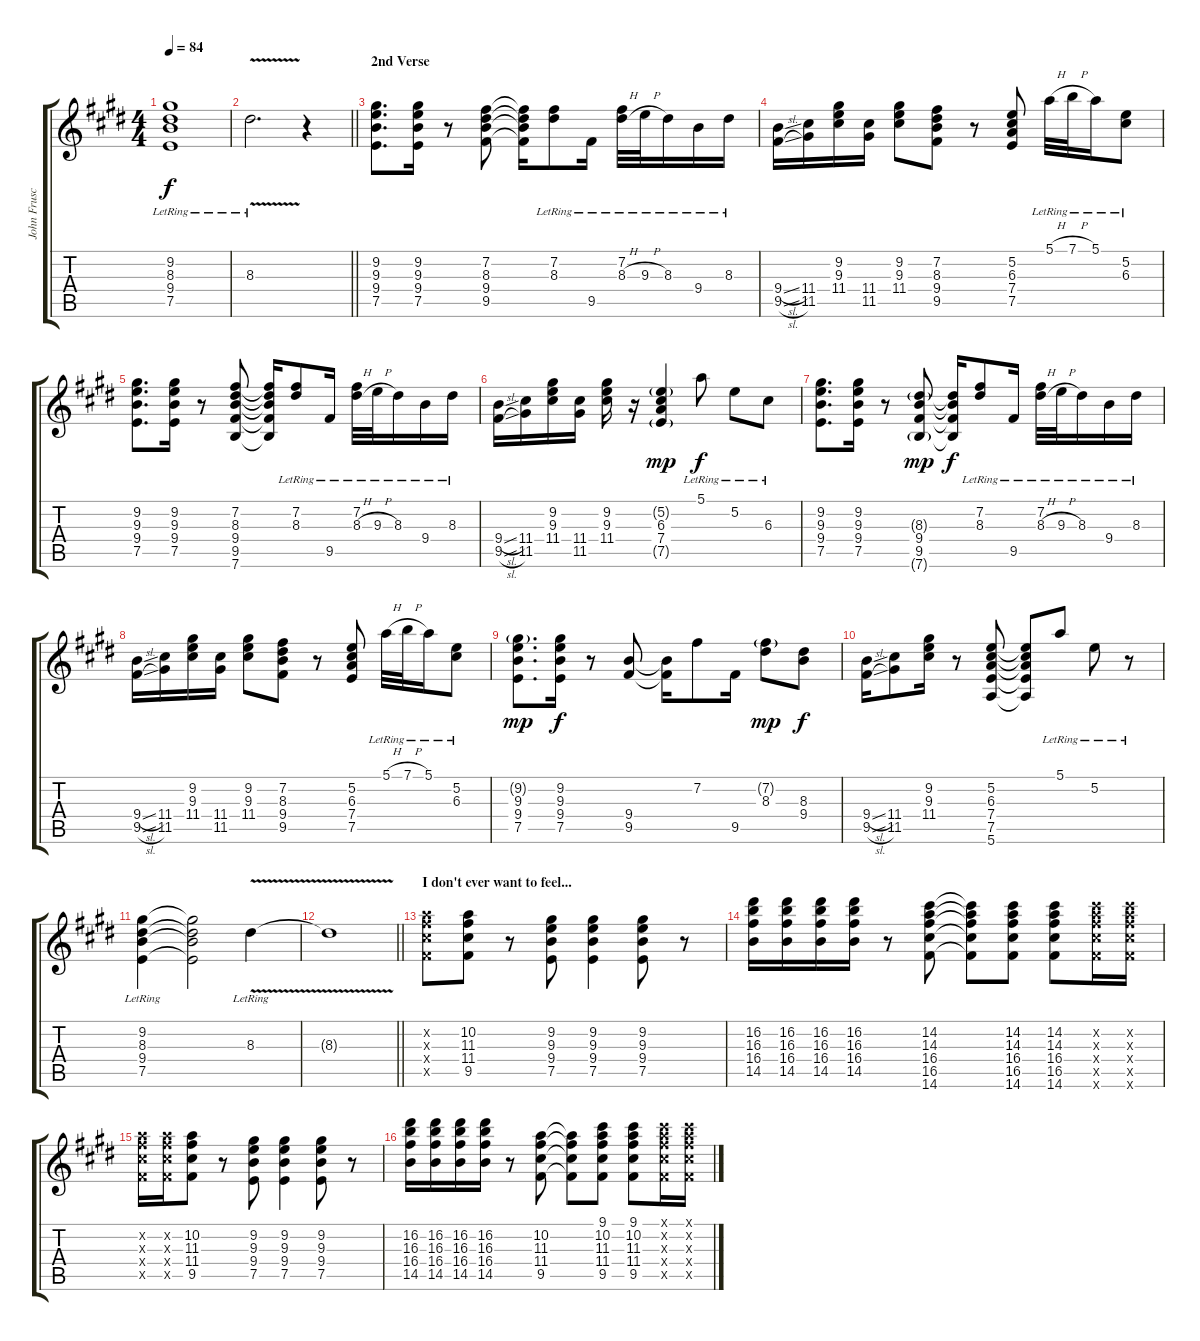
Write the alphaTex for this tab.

\track ("John Frusciante" "John Frusc") {instrument electricguitarclean}
\staff {score tabs}
\tuning (E4 B3 G3 D3 A2 E2) {hide}
\ts (4 4)
\tempo 84
\clef g2
\ks c#minor
(9.2{lr} 8.3{lr} 9.4{lr} 7.5{lr}).1{dy f} |
\barLineRight lightlight
8.3{v lr}.2{d} r.4 |
\section ("" "2nd Verse")
(9.2 9.3 9.4 7.5).8{d} (9.2 9.3 9.4 7.5).16 r.8 (7.2 8.3 9.4 9.5).8 (7.2{t} 8.3{t} 9.4{t} 9.5{t}).16 (7.2{lr} 8.3{lr}).8 9.5{lr}.16 (7.2{lr} 8.3{h lr}).32 9.3{h lr}.32 8.3{lr}.16 9.4{lr}.16 8.3{lr}.16 |
\ks e
(9.4{sl} 9.5{sl}).16 (11.4 11.5).16 (9.2 9.3 11.4).16 (11.4 11.5).16 (9.2 9.3 11.4).8 (7.2 8.3 9.4 9.5).8 r.8 (5.2 6.3 7.4 7.5).8 5.1{h lr}.32 7.1{h lr}.32 5.1{lr}.16 (5.2{lr} 6.3{lr}).8 |
\ks c#minor
(9.2 9.3 9.4 7.5).8{d} (9.2 9.3 9.4 7.5).16 r.8 (7.2 8.3 9.4 9.5 7.6).8 (7.2{t} 8.3{t} 9.4{t} 9.5{t} 7.6{t}).16 (7.2{lr} 8.3{lr}).8 9.5{lr}.16 (7.2{lr} 8.3{h lr}).32 9.3{h lr}.32 8.3{lr}.16 9.4{lr}.16 8.3{lr}.16 |
\ks e
(9.4{sl} 9.5{sl}).16 (11.4 11.5).16 (9.2 9.3 11.4).16 (11.4 11.5).16 (9.2 9.3 11.4).16 r.16 (5.2{g} 6.3 7.4 7.5{g}).4{dy mp} 5.1{lr}.8{dy f} 5.2{lr}.8 6.3{lr}.8 |
\ks c#minor
(9.2 9.3 9.4 7.5).8{d} (9.2 9.3 9.4 7.5).16 r.8 (8.3{g} 9.4 9.5 7.6{g}).8{dy mp} (8.3{t} 9.4{t} 9.5{t} 7.6{t}).16{dy f} (7.2{lr} 8.3{lr}).8 9.5{lr}.16 (7.2{lr} 8.3{h lr}).32 9.3{h lr}.32 8.3{lr}.16 9.4{lr}.16 8.3{lr}.16 |
\ks e
(9.4{sl} 9.5{sl}).16 (11.4 11.5).16 (9.2 9.3 11.4).16 (11.4 11.5).16 (9.2 9.3 11.4).8 (7.2 8.3 9.4 9.5).8 r.8 (5.2 6.3 7.4 7.5).8 5.1{h lr}.32 7.1{h lr}.32 5.1{lr}.16 (5.2{lr} 6.3{lr}).8 |
\ks c#minor
(9.2{g} 9.3 9.4 7.5).8{d dy mp} (9.2 9.3 9.4 7.5).16{dy f} r.8 (9.4 9.5).8 (9.4{t} 9.5{t}).16 7.2.8 9.5.16 (7.2{g} 8.3).8{dy mp} (8.3 9.4).8{dy f} |
(9.4{sl} 9.5{sl}).16 (11.4 11.5).8 (9.2 9.3 11.4).16 r.8 (5.2 6.3 7.4 7.5 5.6).8 (5.2{t} 6.3{t} 7.4{t} 7.5{t} 5.6{t}).8 5.1{lr}.8 5.2{lr}.8 r.8 |
\ks e
(9.2{lr} 8.3{lr} 9.4{lr} 7.5{lr}).4 (9.2{t} 8.3{t} 9.4{t} 7.5{t}).2 8.3{v lr}.4 |
\barLineRight lightlight
\ks c#minor
8.3{v t}.1 |
\section ("" "I don't ever want to feel...")
(10.2{x} 11.3{x} 11.4{x} 9.5{x}).8 (10.2 11.3 11.4 9.5).8 r.8 (9.2 9.3 9.4 7.5).8 (9.2 9.3 9.4 7.5).4 (9.2 9.3 9.4 7.5).8 r.8 |
(16.2 16.3 16.4 14.5).16 (16.2 16.3 16.4 14.5).16 (16.2 16.3 16.4 14.5).16 (16.2 16.3 16.4 14.5).16 r.8 (14.2 14.3 16.4 16.5 14.6).8 (14.2{t} 14.3{t} 16.4{t} 16.5{t} 14.6{t}).8 (14.2 14.3 16.4 16.5 14.6).8 (14.2 14.3 16.4 16.5 14.6).8 (14.2{x} 14.3{x} 16.4{x} 16.5{x} 14.6{x}).16 (14.2{x} 14.3{x} 16.4{x} 16.5{x} 14.6{x}).16 |
\ks e
(10.2{x} 11.3{x} 11.4{x} 9.5{x}).16 (10.2{x} 11.3{x} 11.4{x} 9.5{x}).16 (10.2 11.3 11.4 9.5).8 r.8 (9.2 9.3 9.4 7.5).8 (9.2 9.3 9.4 7.5).4 (9.2 9.3 9.4 7.5).8 r.8 |
\ks c#minor
(16.2 16.3 16.4 14.5).16 (16.2 16.3 16.4 14.5).16 (16.2 16.3 16.4 14.5).16 (16.2 16.3 16.4 14.5).16 r.8 (10.2 11.3 11.4 9.5).8 (10.2{t} 11.3{t} 11.4{t} 9.5{t}).8 (9.1 10.2 11.3 11.4 9.5).8 (9.1 10.2 11.3 11.4 9.5).8 (9.1{x} 10.2{x} 11.3{x} 11.4{x} 9.5{x}).16 (9.1{x} 10.2{x} 11.3{x} 11.4{x} 9.5{x}).16
